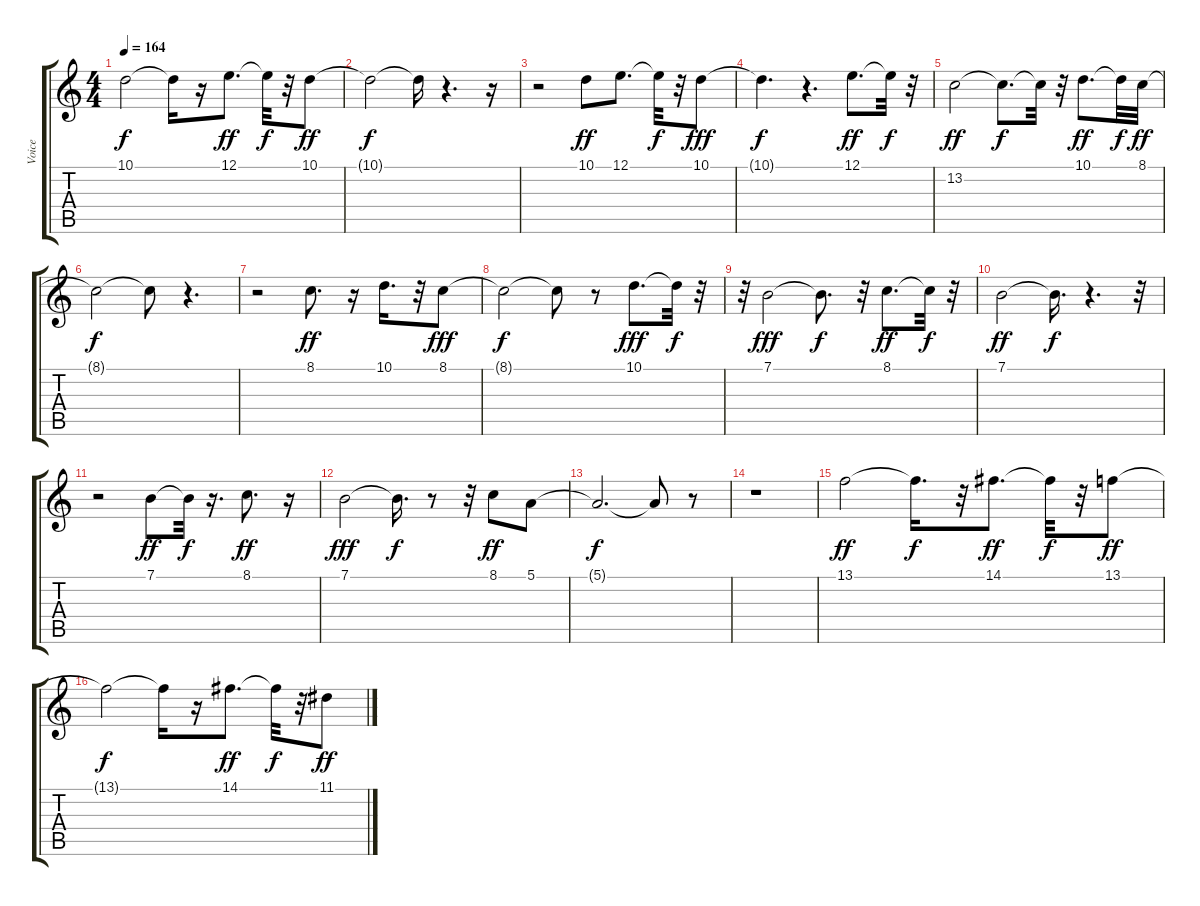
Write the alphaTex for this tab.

\track ("Voice" "Voice") {instrument oboe}
\staff {score tabs}
\tuning (E4 B3 G3 D3 A2 E2) {hide}
\ts (4 4)
\tempo 164
\clef g2
\ks c
10.1{t}.2{dy f} 10.1{t}.16 r.16 12.1.8{d dy ff} 12.1{t}.32{dy f} r.32 10.1.8{dy ff} |
10.1{t}.2{dy f} 10.1{t}.16 r.4{d} r.16 |
r.2 10.1.8{dy ff} 12.1.8{d} 12.1{t}.32{dy f} r.32 10.1.8{dy fff} |
10.1{t}.4{d dy f} r.4{d} 12.1.8{d dy ff} 12.1{t}.32{dy f} r.32 |
13.2.2{dy ff} 13.2{t}.8{d dy f} 13.2{t}.32 r.32 10.1.8{d dy ff} 10.1{t}.32{dy f} 8.1.32{dy ff} |
8.1{t}.2{dy f} 8.1{t}.8 r.4{d} |
r.2 8.1.8{d dy ff} r.16 10.1.16{d} r.32 8.1.8{dy fff} |
8.1{t}.2{dy f} 8.1{t}.8 r.8 10.1.8{d dy fff} 10.1{t}.32{dy f} r.32 |
r.32 7.1.2{dy fff} 7.1{t}.8{d dy f} r.32 8.1.8{d dy ff} 8.1{t}.32{dy f} r.32 |
7.1.2{dy ff} 7.1{t}.16{d dy f} r.4{d} r.32 |
r.2 7.1.8{dy ff} 7.1{t}.32{dy f} r.16{d} 8.1.8{d dy ff} r.16 |
7.1.2{dy fff} 7.1{t}.16{d dy f} r.8 r.32 8.1.8{dy ff} 5.1.8 |
5.1{t}.2{d dy f} 5.1{t}.8 r.8 |
r.1 |
13.1.2{dy ff} 13.1{t}.16{d dy f} r.32 14.1.8{d dy ff} 14.1{t}.32{dy f} r.32 13.1.8{dy ff} |
13.1{t}.2{dy f} 13.1{t}.16 r.16 14.1.8{d dy ff} 14.1{t}.32{dy f} r.32 11.1.8{dy ff}
